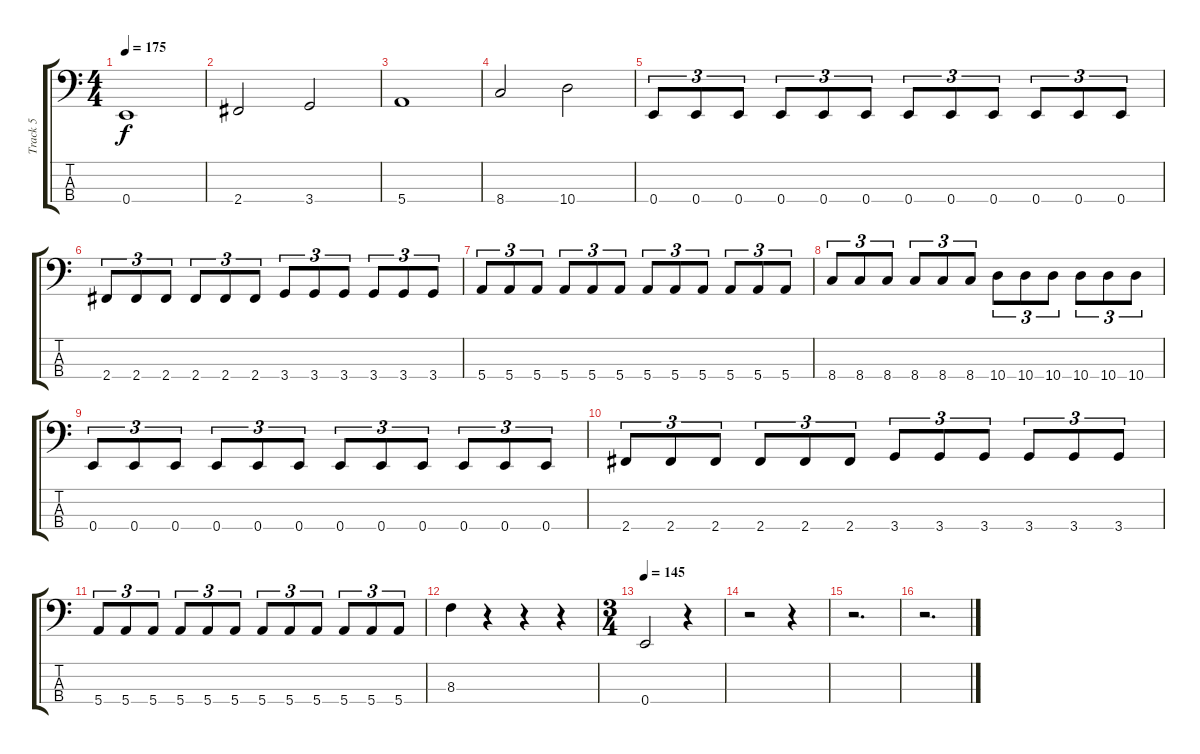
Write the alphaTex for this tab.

\track ("Track 5" "Track 5") {instrument electricbasspick}
\staff {score tabs}
\tuning (G2 D2 A1 E1) {hide}
\ts (4 4)
\tempo 175
\clef f4
\ks c
0.4.1{dy f} |
2.4.2 3.4.2 |
5.4.1 |
8.4.2 10.4.2 |
0.4.8{tu (3 2)} 0.4.8{tu (3 2)} 0.4.8{tu (3 2)} 0.4.8{tu (3 2)} 0.4.8{tu (3 2)} 0.4.8{tu (3 2)} 0.4.8{tu (3 2)} 0.4.8{tu (3 2)} 0.4.8{tu (3 2)} 0.4.8{tu (3 2)} 0.4.8{tu (3 2)} 0.4.8{tu (3 2)} |
2.4.8{tu (3 2)} 2.4.8{tu (3 2)} 2.4.8{tu (3 2)} 2.4.8{tu (3 2)} 2.4.8{tu (3 2)} 2.4.8{tu (3 2)} 3.4.8{tu (3 2)} 3.4.8{tu (3 2)} 3.4.8{tu (3 2)} 3.4.8{tu (3 2)} 3.4.8{tu (3 2)} 3.4.8{tu (3 2)} |
5.4.8{tu (3 2)} 5.4.8{tu (3 2)} 5.4.8{tu (3 2)} 5.4.8{tu (3 2)} 5.4.8{tu (3 2)} 5.4.8{tu (3 2)} 5.4.8{tu (3 2)} 5.4.8{tu (3 2)} 5.4.8{tu (3 2)} 5.4.8{tu (3 2)} 5.4.8{tu (3 2)} 5.4.8{tu (3 2)} |
8.4.8{tu (3 2)} 8.4.8{tu (3 2)} 8.4.8{tu (3 2)} 8.4.8{tu (3 2)} 8.4.8{tu (3 2)} 8.4.8{tu (3 2)} 10.4.8{tu (3 2)} 10.4.8{tu (3 2)} 10.4.8{tu (3 2)} 10.4.8{tu (3 2)} 10.4.8{tu (3 2)} 10.4.8{tu (3 2)} |
0.4.8{tu (3 2)} 0.4.8{tu (3 2)} 0.4.8{tu (3 2)} 0.4.8{tu (3 2)} 0.4.8{tu (3 2)} 0.4.8{tu (3 2)} 0.4.8{tu (3 2)} 0.4.8{tu (3 2)} 0.4.8{tu (3 2)} 0.4.8{tu (3 2)} 0.4.8{tu (3 2)} 0.4.8{tu (3 2)} |
2.4.8{tu (3 2)} 2.4.8{tu (3 2)} 2.4.8{tu (3 2)} 2.4.8{tu (3 2)} 2.4.8{tu (3 2)} 2.4.8{tu (3 2)} 3.4.8{tu (3 2)} 3.4.8{tu (3 2)} 3.4.8{tu (3 2)} 3.4.8{tu (3 2)} 3.4.8{tu (3 2)} 3.4.8{tu (3 2)} |
5.4.8{tu (3 2)} 5.4.8{tu (3 2)} 5.4.8{tu (3 2)} 5.4.8{tu (3 2)} 5.4.8{tu (3 2)} 5.4.8{tu (3 2)} 5.4.8{tu (3 2)} 5.4.8{tu (3 2)} 5.4.8{tu (3 2)} 5.4.8{tu (3 2)} 5.4.8{tu (3 2)} 5.4.8{tu (3 2)} |
8.3.4 r.4 r.4 r.4 |
\ts (3 4)
\tempo 145
0.4.2 r.4 |
r.2 r.4 |
r.2{d} |
r.2{d}
